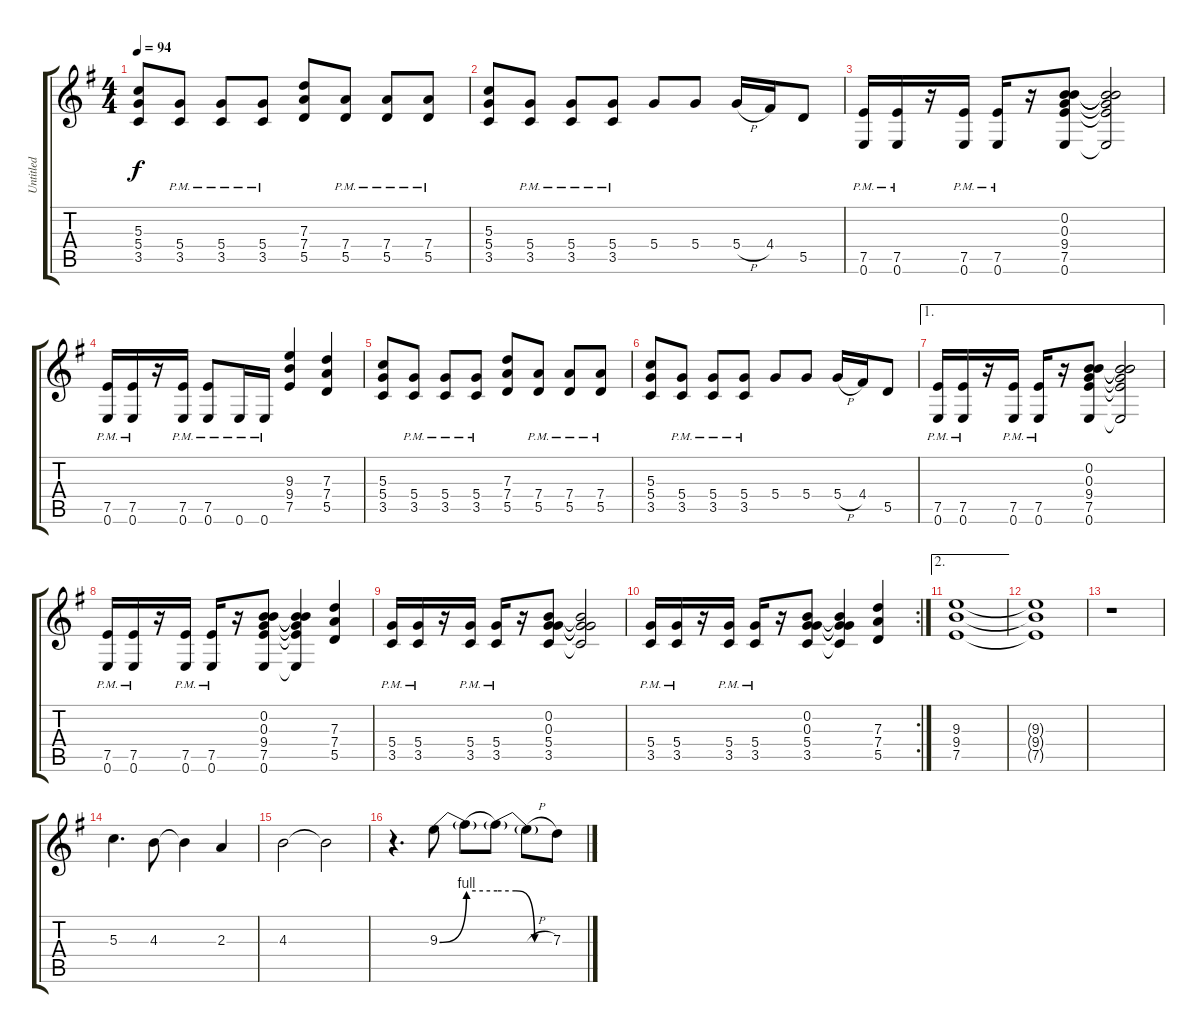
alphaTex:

\track ("Untitled" "Untitled") {instrument distortionguitar}
\staff {score tabs}
\tuning (E4 B3 G3 D3 A2 E2) {hide}
\ts (4 4)
\tempo 94
\clef g2
\ks g
(5.3 5.4 3.5).8{dy f} (5.4{pm} 3.5{pm}).8 (5.4{pm} 3.5{pm}).8 (5.4{pm} 3.5{pm}).8 (7.3 7.4 5.5).8 (7.4{pm} 5.5{pm}).8 (7.4{pm} 5.5{pm}).8 (7.4{pm} 5.5{pm}).8 |
(5.3 5.4 3.5).8 (5.4{pm} 3.5{pm}).8 (5.4{pm} 3.5{pm}).8 (5.4{pm} 3.5{pm}).8 5.4.8 5.4.8 5.4{h}.16 4.4.16 5.5.8 |
(7.5{pm} 0.6{pm}).16 (7.5{pm} 0.6{pm}).16 r.16 (7.5{pm} 0.6{pm}).16 (7.5{pm} 0.6{pm}).16 r.16 (0.2 0.3 9.4 7.5 0.6).8 (0.2{t} 0.3{t} 9.4{t} 7.5{t} 0.6{t}).2 |
(7.5{pm} 0.6{pm}).16 (7.5{pm} 0.6{pm}).16 r.16 (7.5{pm} 0.6{pm}).16 (7.5{pm} 0.6{pm}).8 0.6{pm}.16 0.6{pm}.16 (9.3 9.4 7.5).4 (7.3 7.4 5.5).4 |
(5.3 5.4 3.5).8 (5.4{pm} 3.5{pm}).8 (5.4{pm} 3.5{pm}).8 (5.4{pm} 3.5{pm}).8 (7.3 7.4 5.5).8 (7.4{pm} 5.5{pm}).8 (7.4{pm} 5.5{pm}).8 (7.4{pm} 5.5{pm}).8 |
(5.3 5.4 3.5).8 (5.4{pm} 3.5{pm}).8 (5.4{pm} 3.5{pm}).8 (5.4{pm} 3.5{pm}).8 5.4.8 5.4.8 5.4{h}.16 4.4.16 5.5.8 |
\ae 1
(7.5{pm} 0.6{pm}).16 (7.5{pm} 0.6{pm}).16 r.16 (7.5{pm} 0.6{pm}).16 (7.5{pm} 0.6{pm}).16 r.16 (0.2 0.3 9.4 7.5 0.6).8 (0.2{t} 0.3{t} 9.4{t} 7.5{t} 0.6{t}).2 |
(7.5{pm} 0.6{pm}).16 (7.5{pm} 0.6{pm}).16 r.16 (7.5{pm} 0.6{pm}).16 (7.5{pm} 0.6{pm}).16 r.16 (0.2 0.3 9.4 7.5 0.6).8 (0.2{t} 0.3{t} 9.4{t} 7.5{t} 0.6{t}).4 (7.3 7.4 5.5).4 |
(5.4{pm} 3.5{pm}).16 (5.4{pm} 3.5{pm}).16 r.16 (5.4{pm} 3.5{pm}).16 (5.4{pm} 3.5{pm}).16 r.16 (0.2 0.3 5.4 3.5).8 (0.2{t} 0.3{t} 5.4{t} 3.5{t}).2 |
\rc 2
(5.4{pm} 3.5{pm}).16 (5.4{pm} 3.5{pm}).16 r.16 (5.4{pm} 3.5{pm}).16 (5.4{pm} 3.5{pm}).16 r.16 (0.2 0.3 5.4 3.5).8 (0.2{t} 0.3{t} 5.4{t} 3.5{t}).4 (7.3 7.4 5.5).4 |
\ae 2
(9.3 9.4 7.5).1 |
(9.3{t} 9.4{t} 7.5{t}).1 |
r.1 |
5.3.4{d} 4.3.8 4.3{t}.4 2.3.4 |
4.3.2 4.3{t}.2 |
r.4{d} 9.3{be (bend 0 0 60 4)}.8 9.3{be (hold 0 4 60 4) t}.8 9.3{be (custom 0 4 20 4 40 0 60 0) t}.8 9.3{h t}.8 7.3.8
